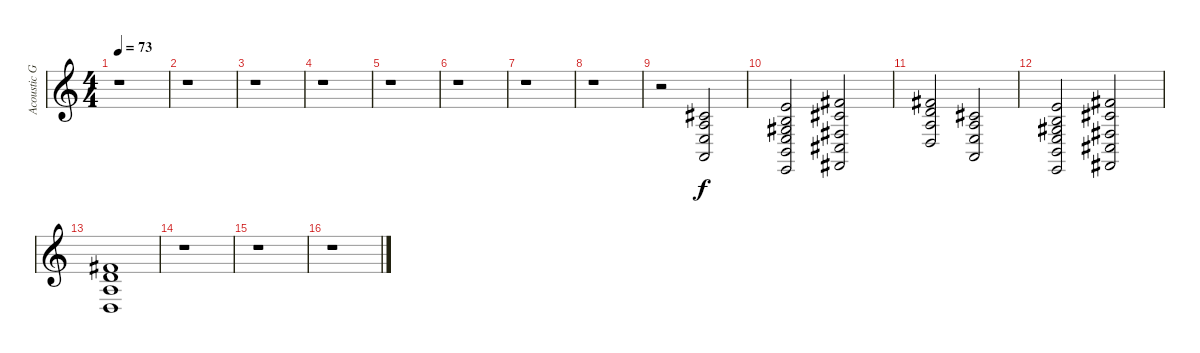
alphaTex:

\track ("Acoustic Grand Piano" "Acoustic G") {instrument acousticgrandpiano}
\staff {score}
\tuning (E4 B3 G3 D3 A2 E2) {hide}
\ts (4 4)
\tempo 73
\clef g2
\ks c
r.1{dy f} |
r.1 |
r.1 |
r.1 |
r.1 |
r.1 |
r.1 |
r.1 |
r.2 (2.2 2.3 2.4 0.5).2 |
(0.1 0.2 1.3 2.4 2.5 0.6).2 (2.1 2.2 4.4 4.5 2.6).2 |
(2.1 3.2 2.3 0.4).2 (2.2 2.3 2.4 0.5).2 |
(0.1 0.2 1.3 2.4 2.5 0.6).2 (2.1 2.2 4.4 4.5 2.6).2 |
(2.1 3.2 2.3 0.4).1 |
r.1 |
r.1 |
r.1
